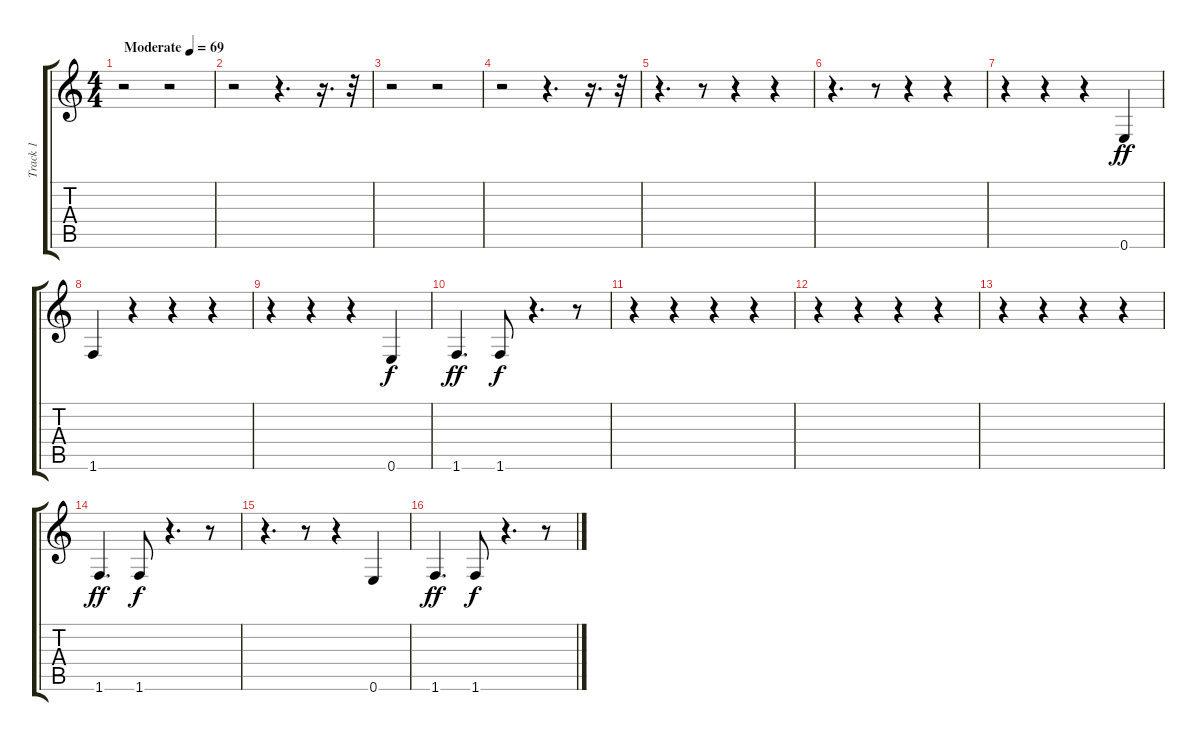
\track ("Track 1" "Track 1") {instrument electricbassfinger}
\staff {score tabs}
\tuning (E4 B3 G3 D3 A2 E2) {hide}
\ts (4 4)
\tempo (69 "Moderate")
\clef g2
\ks c
r.2{dy ff instrument electricbassfinger} r.2 |
r.2 r.4{d} r.16{d} r.32 |
r.2 r.2 |
r.2 r.4{d} r.16{d} r.32 |
r.4{d volume 15} r.8 r.4 r.4 |
r.4{d} r.8 r.4 r.4 |
r.4 r.4 r.4 0.6.4 |
1.6.4 r.4 r.4 r.4 |
r.4 r.4 r.4 0.6.4{dy f} |
1.6.4{d dy ff} 1.6.8{dy f} r.4{d} r.8 |
r.4 r.4 r.4 r.4 |
r.4 r.4 r.4 r.4 |
r.4 r.4 r.4 r.4 |
1.6.4{d dy ff} 1.6.8{dy f} r.4{d} r.8 |
r.4{d} r.8 r.4 0.6.4 |
1.6.4{d dy ff} 1.6.8{dy f} r.4{d} r.8
